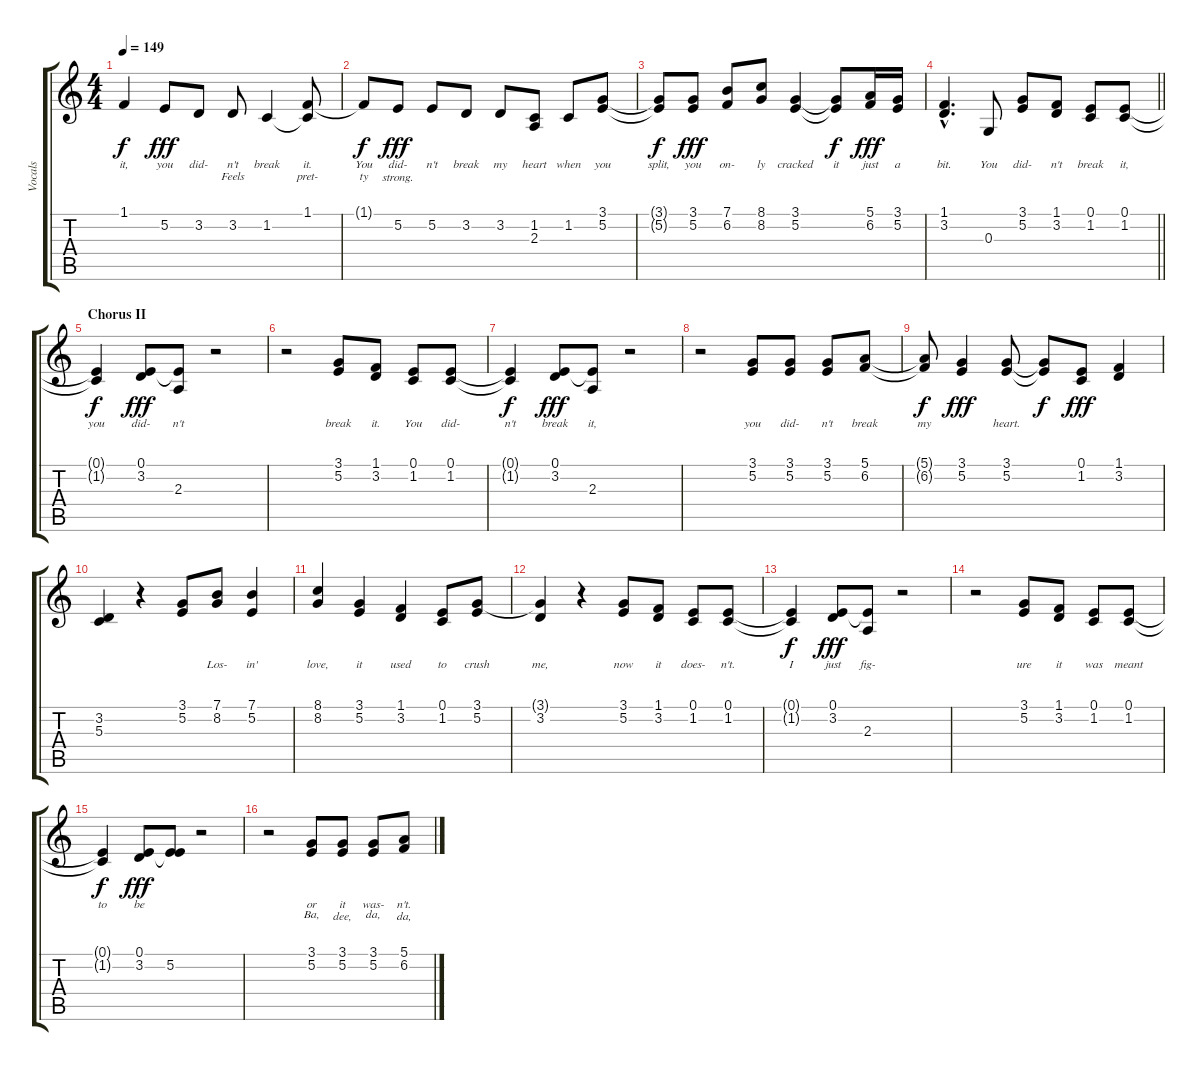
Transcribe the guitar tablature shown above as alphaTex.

\track ("Vocals" "Vocals") {instrument lead6voice}
\staff {score tabs}
\tuning (E4 B3 G3 D3 A2 E2) {hide}
\ts (4 4)
\tempo 149
\clef g2
\ks c
1.1{t}.4{lyrics (0 "it,") lyrics (1 "") lyrics (2 "") lyrics (3 "") lyrics (4 "") dy f} 5.2.8{lyrics (0 "you") lyrics (1 "") lyrics (2 "") lyrics (3 "") lyrics (4 "") dy fff} 3.2.8{lyrics (0 "did-") lyrics (1 "") lyrics (2 "") lyrics (3 "") lyrics (4 "")} 3.2.8{lyrics (0 "n't") lyrics (1 "Feels") lyrics (2 "") lyrics (3 "") lyrics (4 "")} 1.2.4{lyrics (0 "break") lyrics (1 "") lyrics (2 "") lyrics (3 "") lyrics (4 "")} (1.1 1.2{t}).8{lyrics (0 "it.") lyrics (1 "pret-") lyrics (2 "") lyrics (3 "") lyrics (4 "")} |
1.1{t}.8{lyrics (0 "You") lyrics (1 "ty") lyrics (2 "") lyrics (3 "") lyrics (4 "") dy f} 5.2.8{lyrics (0 "did-") lyrics (1 "strong.") lyrics (2 "") lyrics (3 "") lyrics (4 "") dy fff} 5.2.8{lyrics (0 "n't") lyrics (1 "") lyrics (2 "") lyrics (3 "") lyrics (4 "")} 3.2.8{lyrics (0 "break") lyrics (1 "") lyrics (2 "") lyrics (3 "") lyrics (4 "")} 3.2.8{lyrics (0 "my") lyrics (1 "") lyrics (2 "") lyrics (3 "") lyrics (4 "")} (1.2 2.3).8{lyrics (0 "heart") lyrics (1 "") lyrics (2 "") lyrics (3 "") lyrics (4 "")} 1.2.8{lyrics (0 "when") lyrics (1 "") lyrics (2 "") lyrics (3 "") lyrics (4 "")} (3.1 5.2).8{lyrics (0 "you") lyrics (1 "") lyrics (2 "") lyrics (3 "") lyrics (4 "")} |
(3.1{t} 5.2{t}).8{lyrics (0 "split,") lyrics (1 "") lyrics (2 "") lyrics (3 "") lyrics (4 "") dy f} (3.1 5.2).8{lyrics (0 "you") lyrics (1 "") lyrics (2 "") lyrics (3 "") lyrics (4 "") dy fff} (7.1 6.2).8{lyrics (0 "on-") lyrics (1 "") lyrics (2 "") lyrics (3 "") lyrics (4 "")} (8.1 8.2).8{lyrics (0 "ly") lyrics (1 "") lyrics (2 "") lyrics (3 "") lyrics (4 "")} (3.1 5.2).4{lyrics (0 "cracked") lyrics (1 "") lyrics (2 "") lyrics (3 "") lyrics (4 "")} (3.1{t} 5.2{t}).8{lyrics (0 "it") lyrics (1 "") lyrics (2 "") lyrics (3 "") lyrics (4 "") dy f} (5.1 6.2).16{lyrics (0 "just") lyrics (1 "") lyrics (2 "") lyrics (3 "") lyrics (4 "") dy fff} (3.1 5.2).16{lyrics (0 "a") lyrics (1 "") lyrics (2 "") lyrics (3 "") lyrics (4 "")} |
\barLineRight lightlight
(1.1{hac} 3.2{hac}).4{d lyrics (0 "bit.") lyrics (1 "") lyrics (2 "") lyrics (3 "") lyrics (4 "")} 0.3.8{lyrics (0 "You") lyrics (1 "") lyrics (2 "") lyrics (3 "") lyrics (4 "")} (3.1 5.2).8{lyrics (0 "did-") lyrics (1 "") lyrics (2 "") lyrics (3 "") lyrics (4 "")} (1.1 3.2).8{lyrics (0 "n't") lyrics (1 "") lyrics (2 "") lyrics (3 "") lyrics (4 "")} (0.1 1.2).8{lyrics (0 "break") lyrics (1 "") lyrics (2 "") lyrics (3 "") lyrics (4 "")} (0.1 1.2).8{lyrics (0 "it,") lyrics (1 "") lyrics (2 "") lyrics (3 "") lyrics (4 "")} |
\section ("" "Chorus II")
(0.1{t} 1.2{t}).4{lyrics (0 "you") lyrics (1 "") lyrics (2 "") lyrics (3 "") lyrics (4 "") dy f} (0.1 3.2).8{lyrics (0 "did-") lyrics (1 "") lyrics (2 "") lyrics (3 "") lyrics (4 "") dy fff} (0.1{t} 2.3).8{lyrics (0 "n't") lyrics (1 "") lyrics (2 "") lyrics (3 "") lyrics (4 "")} r.2 |
r.2 (3.1 5.2).8{lyrics (0 "break") lyrics (1 "") lyrics (2 "") lyrics (3 "") lyrics (4 "")} (1.1 3.2).8{lyrics (0 "it.") lyrics (1 "") lyrics (2 "") lyrics (3 "") lyrics (4 "")} (0.1 1.2).8{lyrics (0 "You") lyrics (1 "") lyrics (2 "") lyrics (3 "") lyrics (4 "")} (0.1 1.2).8{lyrics (0 "did-") lyrics (1 "") lyrics (2 "") lyrics (3 "") lyrics (4 "")} |
(0.1{t} 1.2{t}).4{lyrics (0 "n't") lyrics (1 "") lyrics (2 "") lyrics (3 "") lyrics (4 "") dy f} (0.1 3.2).8{lyrics (0 "break") lyrics (1 "") lyrics (2 "") lyrics (3 "") lyrics (4 "") dy fff} (0.1{t} 2.3).8{lyrics (0 "it,") lyrics (1 "") lyrics (2 "") lyrics (3 "") lyrics (4 "")} r.2 |
r.2 (3.1 5.2).8{lyrics (0 "you") lyrics (1 "") lyrics (2 "") lyrics (3 "") lyrics (4 "")} (3.1 5.2).8{lyrics (0 "did-") lyrics (1 "") lyrics (2 "") lyrics (3 "") lyrics (4 "")} (3.1 5.2).8{lyrics (0 "n't") lyrics (1 "") lyrics (2 "") lyrics (3 "") lyrics (4 "")} (5.1 6.2).8{lyrics (0 "break") lyrics (1 "") lyrics (2 "") lyrics (3 "") lyrics (4 "")} |
(5.1{t} 6.2{t}).8{lyrics (0 "my") lyrics (1 "") lyrics (2 "") lyrics (3 "") lyrics (4 "") dy f} (3.1 5.2).4{lyrics (0 "") lyrics (1 "") lyrics (2 "") lyrics (3 "") lyrics (4 "") dy fff} (3.1 5.2).8{lyrics (0 "heart.") lyrics (1 "") lyrics (2 "") lyrics (3 "") lyrics (4 "")} (3.1{t} 5.2{t}).8{lyrics (0 "") lyrics (1 "") lyrics (2 "") lyrics (3 "") lyrics (4 "") dy f} (0.1 1.2).8{lyrics (0 "") lyrics (1 "") lyrics (2 "") lyrics (3 "") lyrics (4 "") dy fff} (1.1 3.2).4{lyrics (0 "") lyrics (1 "") lyrics (2 "") lyrics (3 "") lyrics (4 "")} |
(3.2 5.3).4{lyrics (0 "") lyrics (1 "") lyrics (2 "") lyrics (3 "") lyrics (4 "")} r.4 (3.1 5.2).8{lyrics (0 "") lyrics (1 "") lyrics (2 "") lyrics (3 "") lyrics (4 "")} (7.1 8.2).8{lyrics (0 "Los-") lyrics (1 "") lyrics (2 "") lyrics (3 "") lyrics (4 "")} (7.1 5.2).4{lyrics (0 "in'") lyrics (1 "") lyrics (2 "") lyrics (3 "") lyrics (4 "")} |
(8.1 8.2).4{lyrics (0 "love,") lyrics (1 "") lyrics (2 "") lyrics (3 "") lyrics (4 "")} (3.1 5.2).4{lyrics (0 "it") lyrics (1 "") lyrics (2 "") lyrics (3 "") lyrics (4 "")} (1.1 3.2).4{lyrics (0 "used") lyrics (1 "") lyrics (2 "") lyrics (3 "") lyrics (4 "")} (0.1 1.2).8{lyrics (0 "to") lyrics (1 "") lyrics (2 "") lyrics (3 "") lyrics (4 "")} (3.1 5.2).8{lyrics (0 "crush") lyrics (1 "") lyrics (2 "") lyrics (3 "") lyrics (4 "")} |
(3.1{t} 3.2).4{lyrics (0 "me,") lyrics (1 "") lyrics (2 "") lyrics (3 "") lyrics (4 "")} r.4 (3.1 5.2).8{lyrics (0 "now") lyrics (1 "") lyrics (2 "") lyrics (3 "") lyrics (4 "")} (1.1 3.2).8{lyrics (0 "it") lyrics (1 "") lyrics (2 "") lyrics (3 "") lyrics (4 "")} (0.1 1.2).8{lyrics (0 "does-") lyrics (1 "") lyrics (2 "") lyrics (3 "") lyrics (4 "")} (0.1 1.2).8{lyrics (0 "n't.") lyrics (1 "") lyrics (2 "") lyrics (3 "") lyrics (4 "")} |
(0.1{t} 1.2{t}).4{lyrics (0 "I") lyrics (1 "") lyrics (2 "") lyrics (3 "") lyrics (4 "") dy f} (0.1 3.2).8{lyrics (0 "just") lyrics (1 "") lyrics (2 "") lyrics (3 "") lyrics (4 "") dy fff} (0.1{t} 2.3).8{lyrics (0 "fig-") lyrics (1 "") lyrics (2 "") lyrics (3 "") lyrics (4 "")} r.2 |
r.2 (3.1 5.2).8{lyrics (0 "ure") lyrics (1 "") lyrics (2 "") lyrics (3 "") lyrics (4 "")} (1.1 3.2).8{lyrics (0 "it") lyrics (1 "") lyrics (2 "") lyrics (3 "") lyrics (4 "")} (0.1 1.2).8{lyrics (0 "was") lyrics (1 "") lyrics (2 "") lyrics (3 "") lyrics (4 "")} (0.1 1.2).8{lyrics (0 "meant") lyrics (1 "") lyrics (2 "") lyrics (3 "") lyrics (4 "")} |
(0.1{t} 1.2{t}).4{lyrics (0 "to") lyrics (1 "") lyrics (2 "") lyrics (3 "") lyrics (4 "") dy f} (0.1 3.2).8{lyrics (0 "be") lyrics (1 "") lyrics (2 "") lyrics (3 "") lyrics (4 "") dy fff} (0.1{t} 5.2).8{lyrics (0 "") lyrics (1 "") lyrics (2 "") lyrics (3 "") lyrics (4 "")} r.2 |
r.2 (3.1 5.2).8{lyrics (0 "or") lyrics (1 "Ba,") lyrics (2 "") lyrics (3 "") lyrics (4 "")} (3.1 5.2).8{lyrics (0 "it") lyrics (1 "dee,") lyrics (2 "") lyrics (3 "") lyrics (4 "")} (3.1 5.2).8{lyrics (0 "was-") lyrics (1 "da,") lyrics (2 "") lyrics (3 "") lyrics (4 "")} (5.1 6.2).8{lyrics (0 "n't.") lyrics (1 "da,") lyrics (2 "") lyrics (3 "") lyrics (4 "")}
